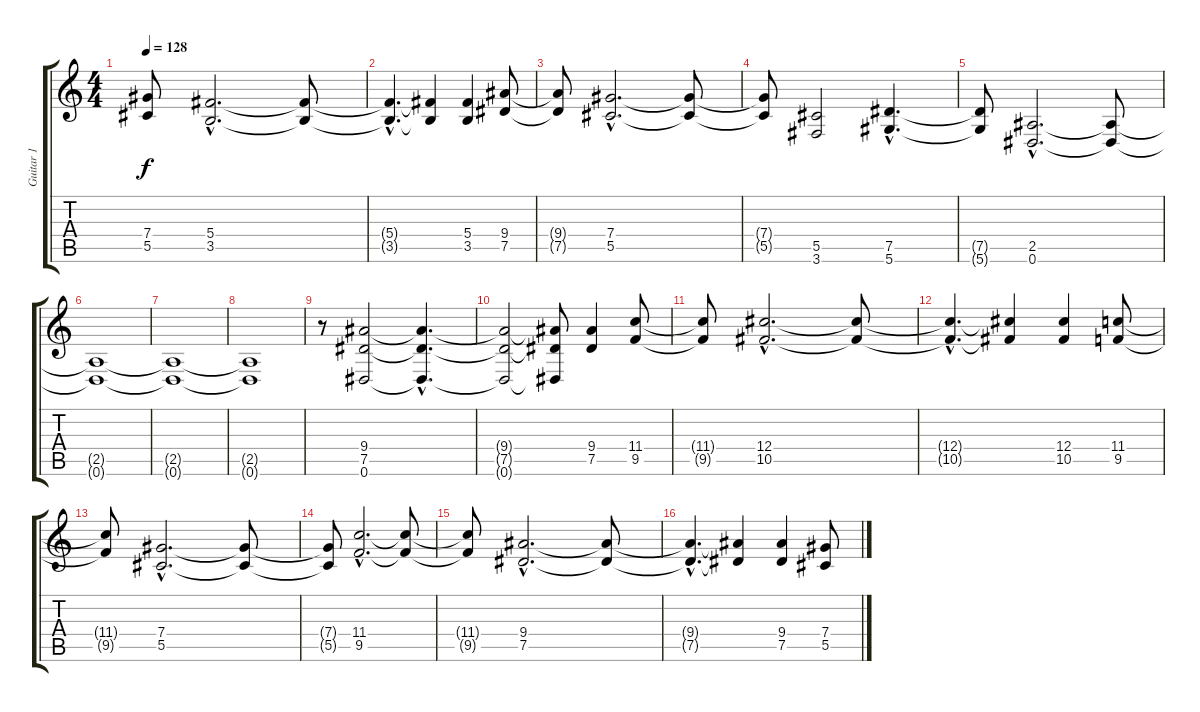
\track ("Guitar 1" "Guitar 1") {instrument acousticguitarsteel}
\staff {score tabs}
\tuning (Eb4 Bb3 Gb3 Db3 Ab2 Eb2) {hide}
\ts (4 4)
\tempo 128
\clef g2
\ks c
(7.4{t} 5.5{t}).8{dy f} (5.4{hac} 3.5{hac}).2{d} (5.4{t} 3.5{t}).8 |
(5.4{hac t} 3.5{hac t}).4{d} (5.4{t} 3.5{t}).4 (5.4 3.5).4 (9.4 7.5).8 |
(9.4{t} 7.5{t}).8 (7.4{hac} 5.5{hac}).2{d} (7.4{t} 5.5{t}).8 |
(7.4{t} 5.5{t}).8 (5.5 3.6).2 (7.5{hac} 5.6{hac}).4{d} |
(7.5{t} 5.6{t}).8 (2.5{hac} 0.6{hac}).2{d} (2.5{t} 0.6{t}).8 |
(2.5{t} 0.6{t}).1 |
(2.5{t} 0.6{t}).1 |
(2.5{t} 0.6{t}).1 |
r.8{volume 16 balance 8 instrument distortionguitar} (9.4 7.5 0.6).2 (9.4{hac t} 7.5{hac t} 0.6{hac t}).4{d} |
(9.4{t} 7.5{t} 0.6{t}).2 (9.4{t} 7.5{t} 0.6{t}).8 (9.4 7.5).4 (11.4 9.5).8 |
(11.4{t} 9.5{t}).8 (12.4{hac} 10.5{hac}).2{d} (12.4{t} 10.5{t}).8 |
(12.4{hac t} 10.5{hac t}).4{d} (12.4{t} 10.5{t}).4 (12.4 10.5).4 (11.4 9.5).8 |
(11.4{t} 9.5{t}).8 (7.4{hac} 5.5{hac}).2{d} (7.4{t} 5.5{t}).8 |
(7.4{t} 5.5{t}).8 (11.4{hac} 9.5{hac}).2{d} (11.4{t} 9.5{t}).8 |
(11.4{t} 9.5{t}).8 (9.4{hac} 7.5{hac}).2{d} (9.4{t} 7.5{t}).8 |
(9.4{hac t} 7.5{hac t}).4{d} (9.4{t} 7.5{t}).4 (9.4 7.5).4 (7.4 5.5).8
